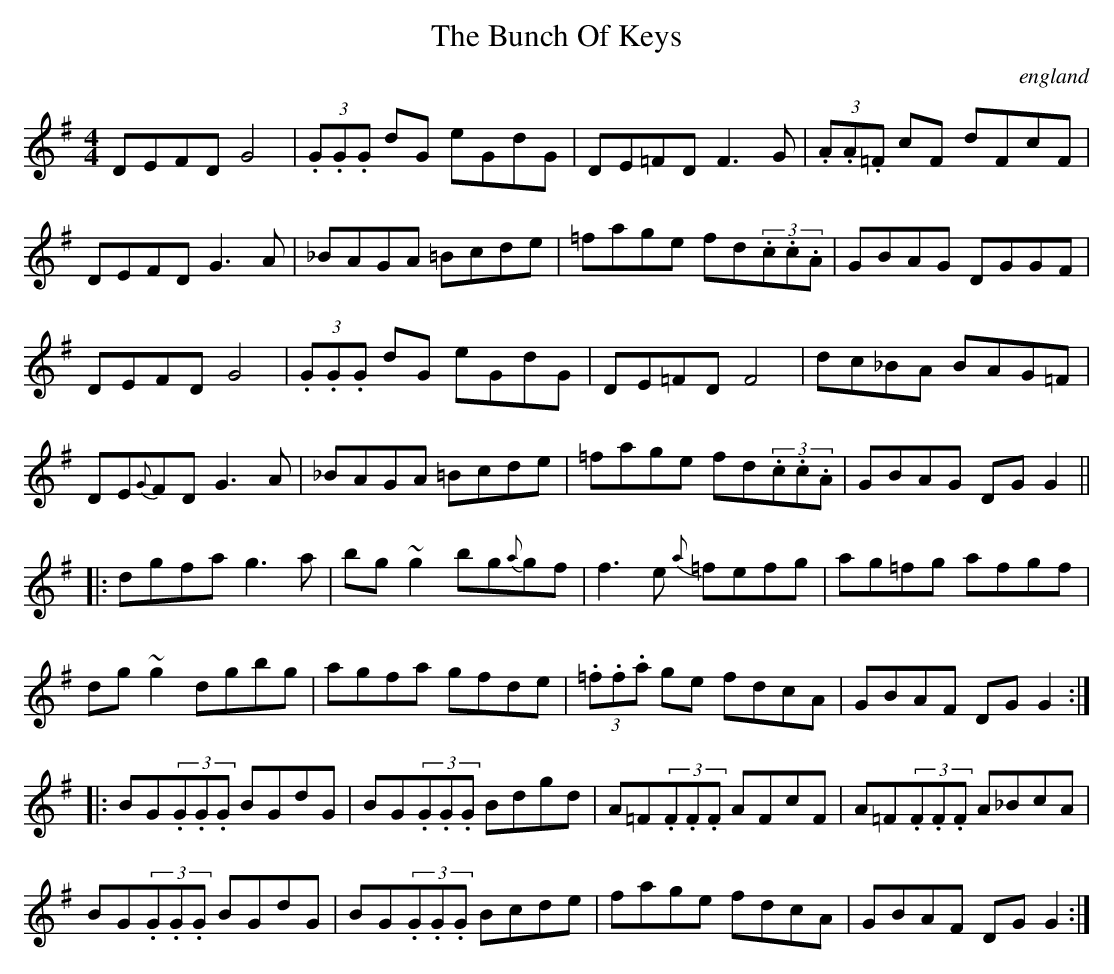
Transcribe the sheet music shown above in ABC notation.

X:1
T:The Bunch Of Keys
O:england
M:4/4
K:G
DEFD G4 | (3.G.G.G dG eGdG | DE=FD F3G | (3.A.A.=F cF dFcF |
DEFD G3A | _BAGA =Bcde | =fage fd(3.c.c.A | GBAG DGGF |
DEFD G4 | (3.G.G.G dG eGdG | DE=FD F4 | dc_BA BAG=F |
DE{G}FD G3A | _BAGA =Bcde | =fage fd(3.c.c.A | GBAG DGG2 ||
|: dgfa g3a | bg~g2 bg{a}gf | f3e {a}=fefg | ag=fg afgf |
dg~g2 dgbg | agfa gfde | (3.=f.f.a ge fdcA | GBAF DGG2 :|
|: BG(3.G.G.G BGdG | BG(3.G.G.G Bdgd | A=F(3.F.F.F AFcF | A=F(3.F.F.F A_BcA |
BG(3.G.G.G BGdG | BG(3.G.G.G Bcde | fage fdcA | GBAF DGG2 :|
